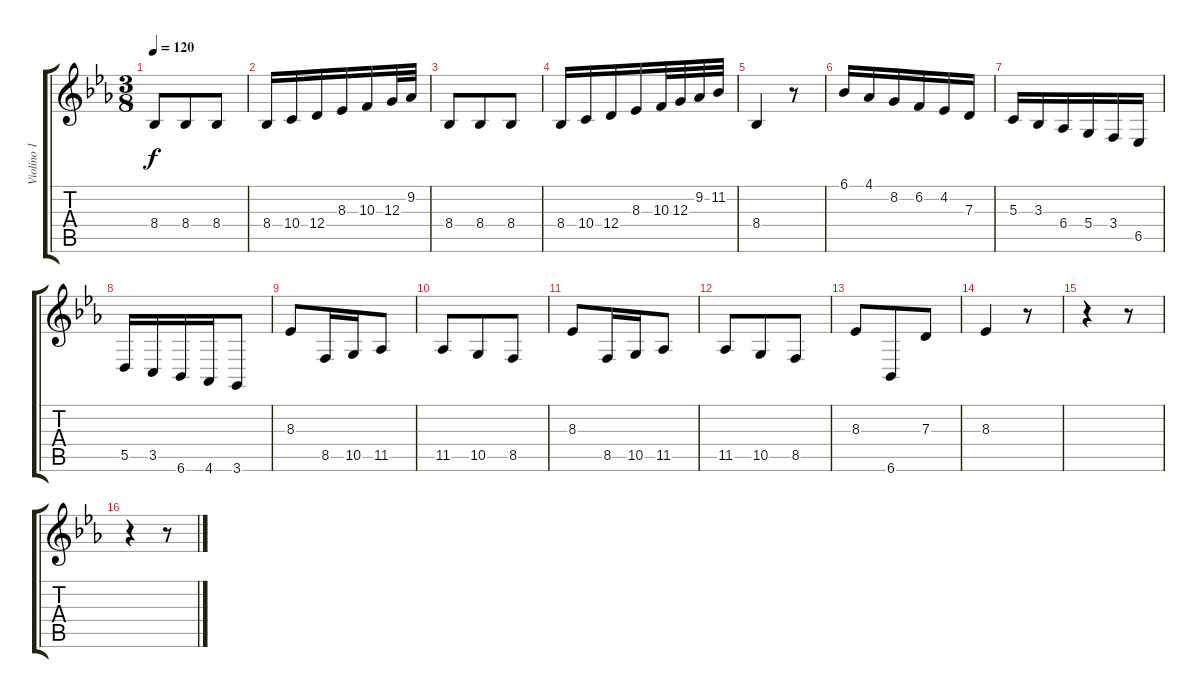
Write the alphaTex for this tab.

\track ("Violino 1" "Violino 1") {instrument violin}
\staff {score tabs}
\tuning (E4 B3 G3 D3 A2 E2) {hide}
\ts (3 8)
\tempo 120
\clef g2
\ks eb
8.4.8{dy f} 8.4.8 8.4.8 |
8.4.16 10.4.16 12.4.16 8.3.16 10.3.16 12.3.32 9.2.32 |
8.4.8 8.4.8 8.4.8 |
8.4.16 10.4.16 12.4.16 8.3.16 10.3.32 12.3.32 9.2.32 11.2.32 |
8.4.4 r.8 |
6.1.16 4.1.16 8.2.16 6.2.16 4.2.16 7.3.16 |
5.3.16 3.3.16 6.4.16 5.4.16 3.4.16 6.5.16 |
5.5.16 3.5.16 6.6.16 4.6.16 3.6.8 |
8.3.8 8.5.16 10.5.16 11.5.8 |
11.5.8 10.5.8 8.5.8 |
8.3.8 8.5.16 10.5.16 11.5.8 |
11.5.8 10.5.8 8.5.8 |
8.3.8 6.6.8 7.3.8 |
8.3.4 r.8 |
r.4 r.8 |
r.4 r.8
